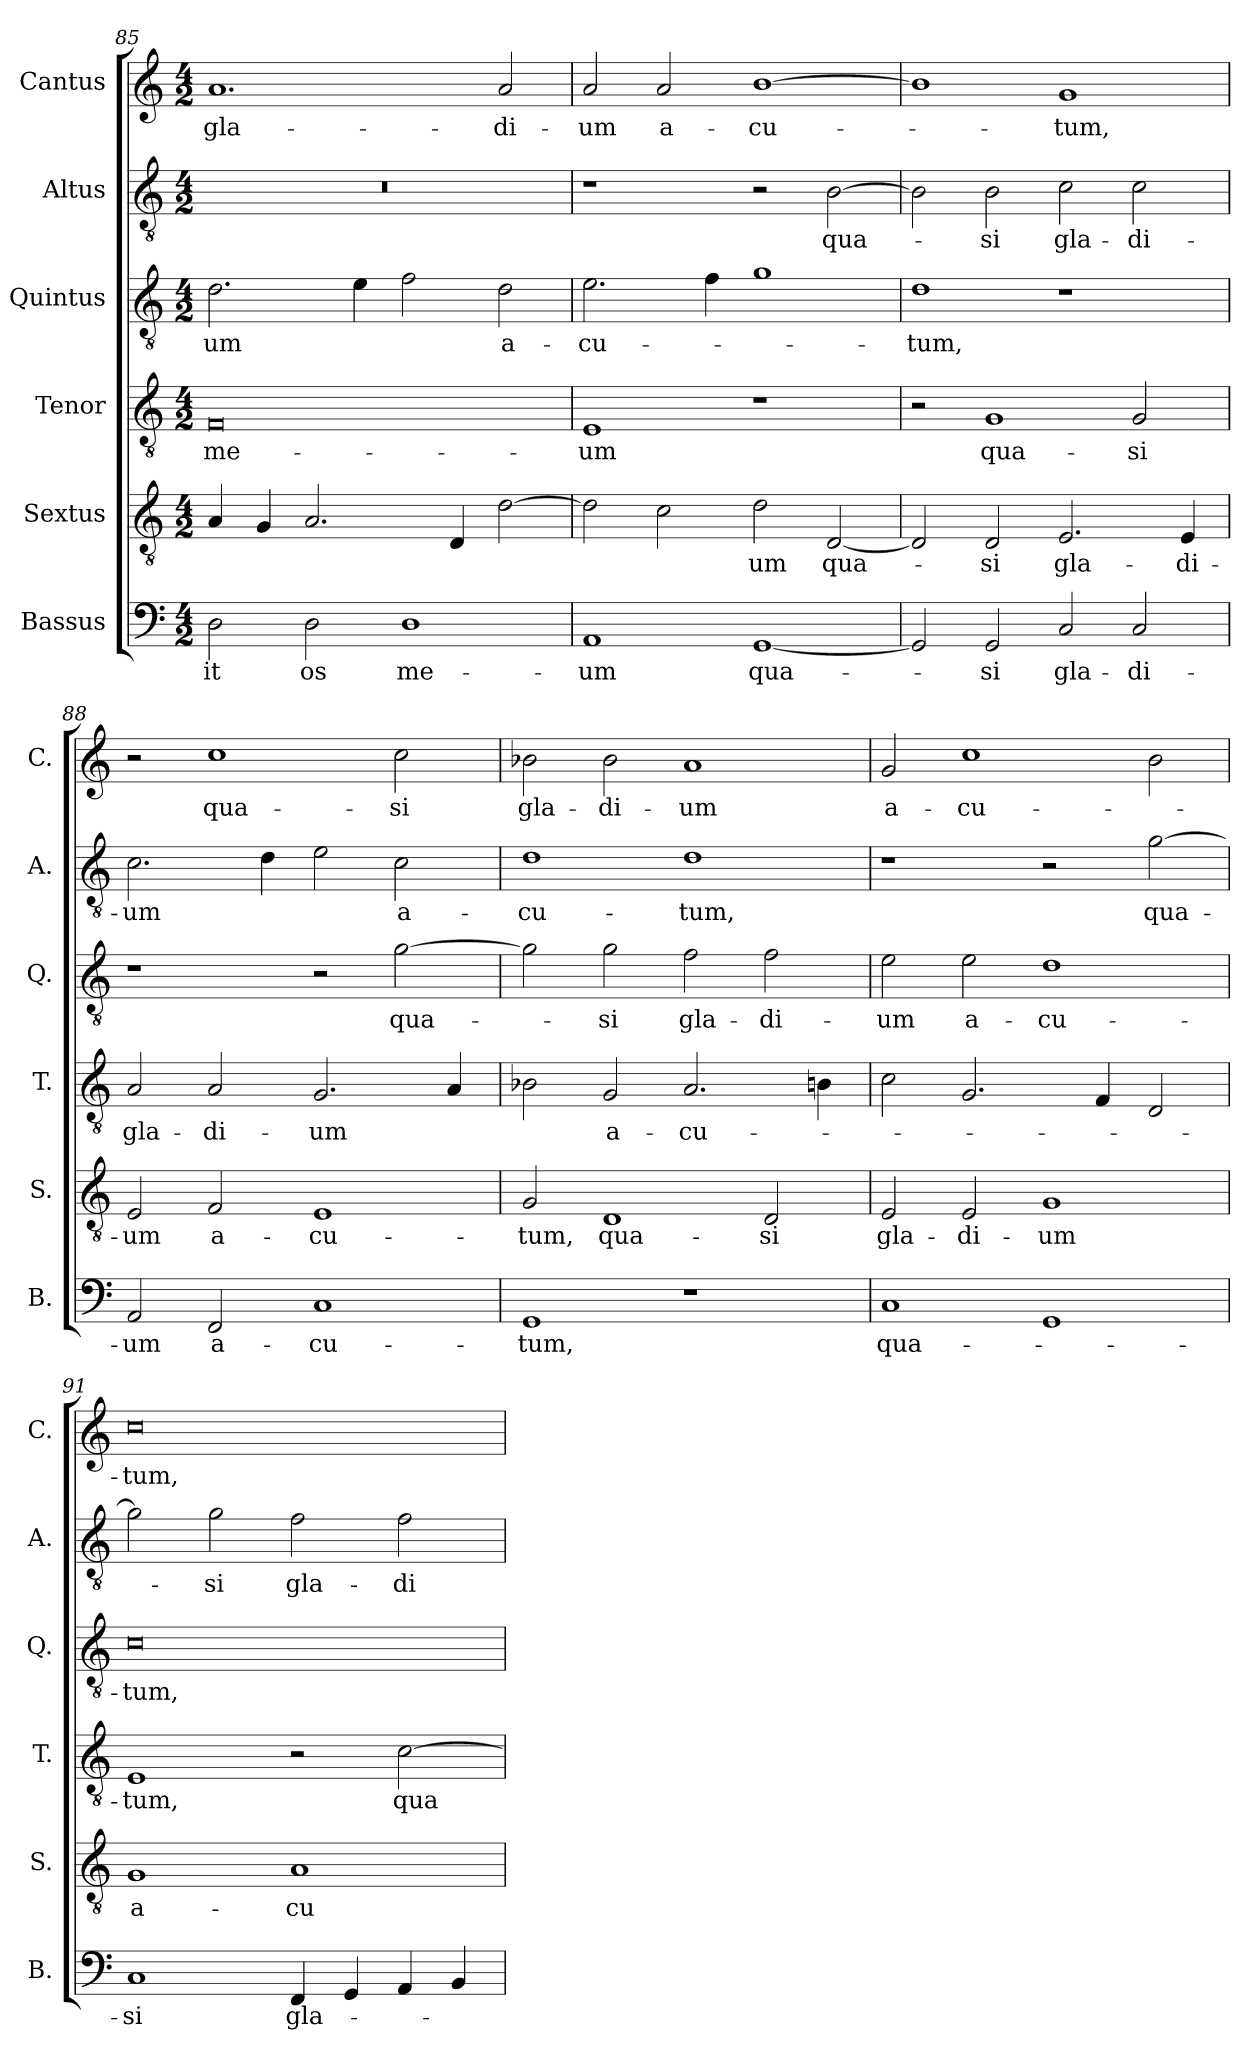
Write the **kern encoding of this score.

**kern	**text	**kern	**text	**kern	**text	**kern	**text	**kern	**text	**kern	**text
*part6	*part6	*part5	*part5	*part4	*part4	*part3	*part3	*part2	*part2	*part1	*part1
*staff6	*staff6	*staff5	*staff5	*staff4	*staff4	*staff3	*staff3	*staff2	*staff2	*staff1	*staff1
*I"Bassus	*	*I"Sextus	*	*I"Tenor	*	*I"Quintus	*	*I"Altus	*	*I"Cantus	*
*I'B.	*	*I'S.	*	*I'T.	*	*I'Q.	*	*I'A.	*	*I'C.	*
*clefF4	*	*clefGv2	*	*clefGv2	*	*clefGv2	*	*clefGv2	*	*clefG2	*
*k[]	*	*k[]	*	*k[]	*	*k[]	*	*k[]	*	*k[]	*
*M4/2	*	*M4/2	*	*M4/2	*	*M4/2	*	*M4/2	*	*M4/2	*
=85	=85	=85	=85	=85	=85	=85	=85	=85	=85	=85	=85
2D\	-it	4A/	.	0F	me-	2.d\	-um	0r	.	1.a	gla-
.	.	4G/	.	.	.	.	.	.	.	.	.
2D\	os	2.A/	.	.	.	.	.	.	.	.	.
.	.	.	.	.	.	4e\	.	.	.	.	.
1D	me-	.	.	.	.	2f\	.	.	.	.	.
.	.	4D/	.	.	.	.	.	.	.	.	.
.	.	[2d\	.	.	.	2d\	a-	.	.	2a/	-di-
=86	=86	=86	=86	=86	=86	=86	=86	=86	=86	=86	=86
1AA	-um	2d\]	.	1E	-um	2.e\	-cu-	1r	.	2a/	-um
.	.	2c\	.	.	.	.	.	.	.	2a/	a-
.	.	.	.	.	.	4f\	.	.	.	.	.
[1GG	qua-	2d\	-um	1r	.	1g	.	2r	.	[1b	-cu-
.	.	[2D/	qua-	.	.	.	.	[2B\	qua-	.	.
=87	=87	=87	=87	=87	=87	=87	=87	=87	=87	=87	=87
2GG/]	.	2D/]	.	2r	.	1d	-tum,	2B\]	.	1b]	.
2GG/	-si	2D/	-si	1G	qua-	.	.	2B\	-si	.	.
2C/	gla-	2.E/	gla-	.	.	1r	.	2c\	gla-	1g	-tum,
2C/	-di-	.	.	2G/	-si	.	.	2c\	-di-	.	.
.	.	4E/	-di-	.	.	.	.	.	.	.	.
=88	=88	=88	=88	=88	=88	=88	=88	=88	=88	=88	=88
2AA/	-um	2E/	-um	2A/	gla-	1r	.	2.c\	-um	2r	.
2FF/	a-	2F/	a-	2A/	-di-	.	.	.	.	1cc	qua-
.	.	.	.	.	.	.	.	4d\	.	.	.
1C	-cu-	1E	-cu-	2.G/	-um	2r	.	2e\	.	.	.
.	.	.	.	.	.	[2g\	qua-	2c\	a-	2cc\	-si
.	.	.	.	4A/	.	.	.	.	.	.	.
=89	=89	=89	=89	=89	=89	=89	=89	=89	=89	=89	=89
1GG	-tum,	2G/	-tum,	2B-X\	.	2g\]	.	1d	-cu-	2b-X\	gla-
.	.	1D	qua-	2G/	a-	2g\	-si	.	.	2b-\	-di-
1r	.	.	.	2.A/	-cu-	2f\	gla-	1d	-tum,	1a	-um
.	.	2D/	-si	.	.	2f\	-di-	.	.	.	.
.	.	.	.	4Bn\	.	.	.	.	.	.	.
!!LO:PB:g=z
=90	=90	=90	=90	=90	=90	=90	=90	=90	=90	=90	=90
1C	qua-	2E/	gla-	2c\	.	2e\	-um	1r	.	2g/	a-
.	.	2E/	-di-	2.G/	.	2e\	a-	.	.	1cc	-cu-
1GG	.	1G	-um	.	.	1d	-cu-	2r	.	.	.
.	.	.	.	4F/	.	.	.	.	.	.	.
.	.	.	.	2D/	.	.	.	[2g\	qua-	2b\	.
=91	=91	=91	=91	=91	=91	=91	=91	=91	=91	=91	=91
1C	-si	1G	a-	1E	-tum,	0c	-tum,	2g\]	.	0cc	-tum,
.	.	.	.	.	.	.	.	2g\	-si	.	.
4FF/	gla-	1A	-cu-	2r	.	.	.	2f\	gla-	.	.
4GG/	.	.	.	.	.	.	.	.	.	.	.
4AA/	.	.	.	[2c\	qua-	.	.	2f\	-di-	.	.
4BB/	.	.	.	.	.	.	.	.	.	.	.
=	=	=	=	=	=	=	=	=	=	=	=
*-	*-	*-	*-	*-	*-	*-	*-	*-	*-	*-	*-
